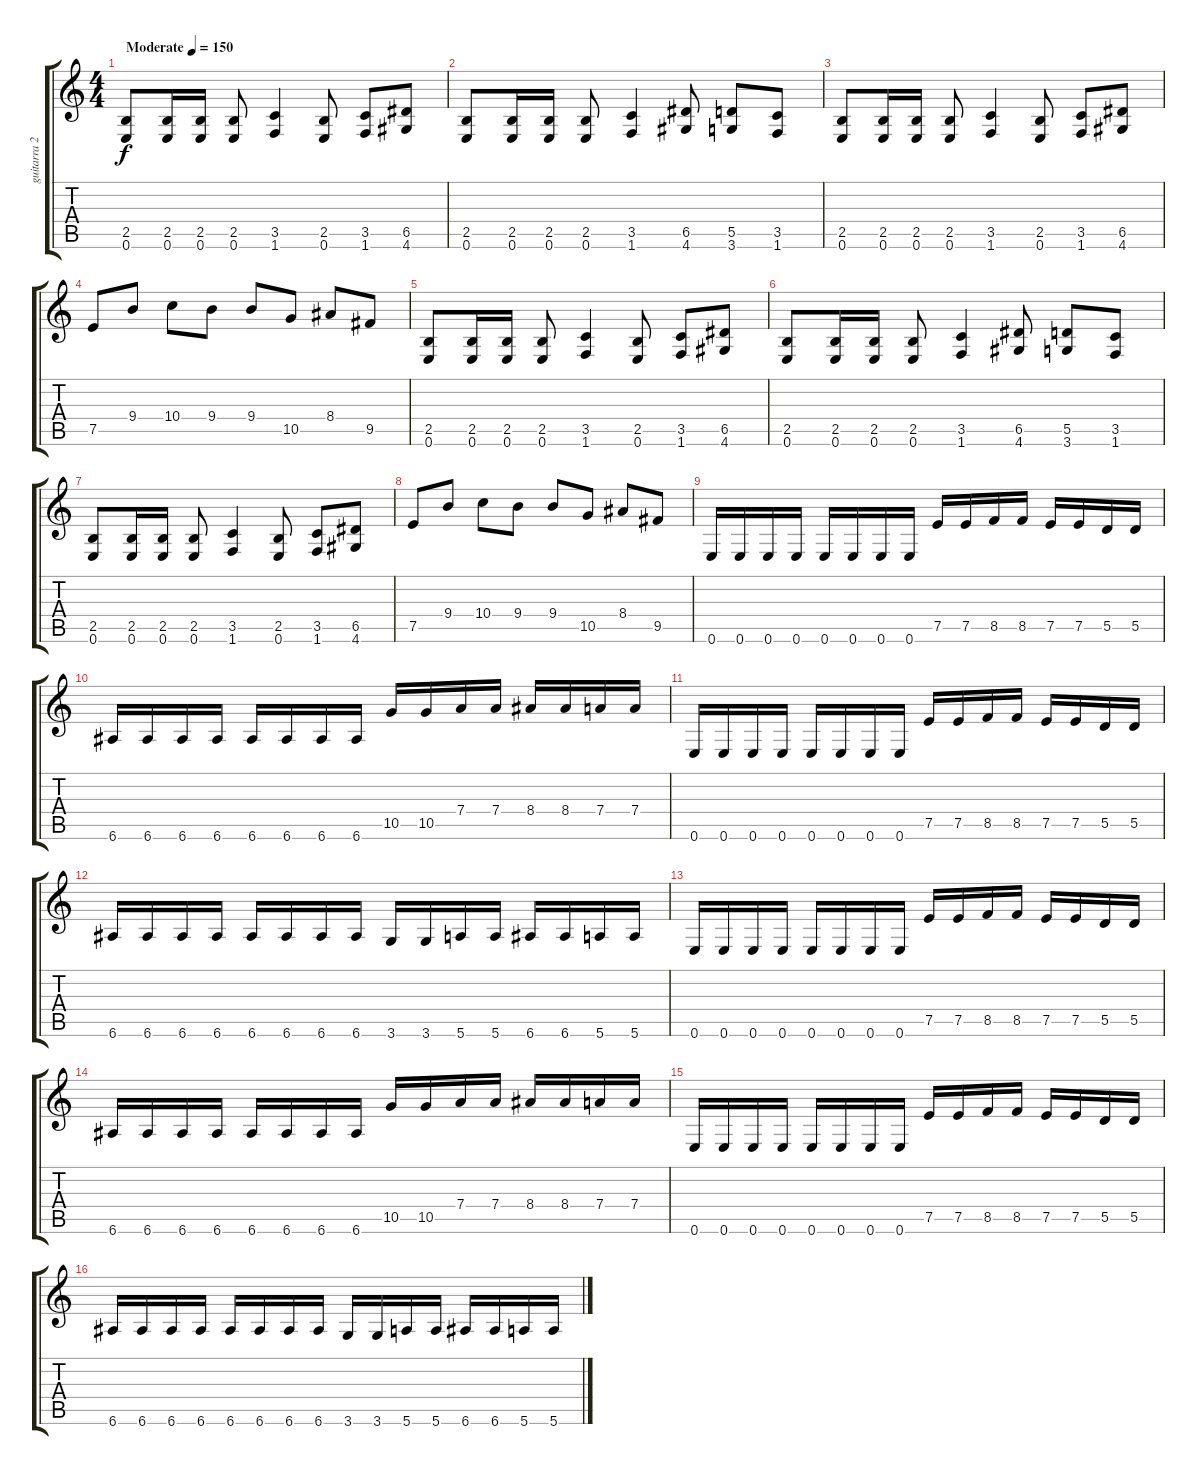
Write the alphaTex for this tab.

\track ("guitarra 2" "guitarra 2") {instrument distortionguitar}
\staff {score tabs}
\tuning (E4 B3 G3 D3 A2 E2) {hide}
\ts (4 4)
\tempo (150 "Moderate")
\clef g2
\ks c
(2.5 0.6).8{dy f instrument distortionguitar} (2.5 0.6).16 (2.5 0.6).16 (2.5 0.6).8 (3.5 1.6).4 (2.5 0.6).8 (3.5 1.6).8 (6.5 4.6).8 |
(2.5 0.6).8 (2.5 0.6).16 (2.5 0.6).16 (2.5 0.6).8 (3.5 1.6).4 (6.5 4.6).8 (5.5 3.6).8 (3.5 1.6).8 |
(2.5 0.6).8 (2.5 0.6).16 (2.5 0.6).16 (2.5 0.6).8 (3.5 1.6).4 (2.5 0.6).8 (3.5 1.6).8 (6.5 4.6).8 |
7.5.8 9.4.8 10.4.8 9.4.8 9.4.8 10.5.8 8.4.8 9.5.8 |
(2.5 0.6).8 (2.5 0.6).16 (2.5 0.6).16 (2.5 0.6).8 (3.5 1.6).4 (2.5 0.6).8 (3.5 1.6).8 (6.5 4.6).8 |
(2.5 0.6).8 (2.5 0.6).16 (2.5 0.6).16 (2.5 0.6).8 (3.5 1.6).4 (6.5 4.6).8 (5.5 3.6).8 (3.5 1.6).8 |
(2.5 0.6).8 (2.5 0.6).16 (2.5 0.6).16 (2.5 0.6).8 (3.5 1.6).4 (2.5 0.6).8 (3.5 1.6).8 (6.5 4.6).8 |
7.5.8 9.4.8 10.4.8 9.4.8 9.4.8 10.5.8 8.4.8 9.5.8 |
0.6.16 0.6.16 0.6.16 0.6.16 0.6.16 0.6.16 0.6.16 0.6.16 7.5.16 7.5.16 8.5.16 8.5.16 7.5.16 7.5.16 5.5.16 5.5.16 |
6.6.16 6.6.16 6.6.16 6.6.16 6.6.16 6.6.16 6.6.16 6.6.16 10.5.16 10.5.16 7.4.16 7.4.16 8.4.16 8.4.16 7.4.16 7.4.16 |
0.6.16 0.6.16 0.6.16 0.6.16 0.6.16 0.6.16 0.6.16 0.6.16 7.5.16 7.5.16 8.5.16 8.5.16 7.5.16 7.5.16 5.5.16 5.5.16 |
6.6.16 6.6.16 6.6.16 6.6.16 6.6.16 6.6.16 6.6.16 6.6.16 3.6.16 3.6.16 5.6.16 5.6.16 6.6.16 6.6.16 5.6.16 5.6.16 |
0.6.16 0.6.16 0.6.16 0.6.16 0.6.16 0.6.16 0.6.16 0.6.16 7.5.16 7.5.16 8.5.16 8.5.16 7.5.16 7.5.16 5.5.16 5.5.16 |
6.6.16 6.6.16 6.6.16 6.6.16 6.6.16 6.6.16 6.6.16 6.6.16 10.5.16 10.5.16 7.4.16 7.4.16 8.4.16 8.4.16 7.4.16 7.4.16 |
0.6.16 0.6.16 0.6.16 0.6.16 0.6.16 0.6.16 0.6.16 0.6.16 7.5.16 7.5.16 8.5.16 8.5.16 7.5.16 7.5.16 5.5.16 5.5.16 |
6.6.16 6.6.16 6.6.16 6.6.16 6.6.16 6.6.16 6.6.16 6.6.16 3.6.16 3.6.16 5.6.16 5.6.16 6.6.16 6.6.16 5.6.16 5.6.16
